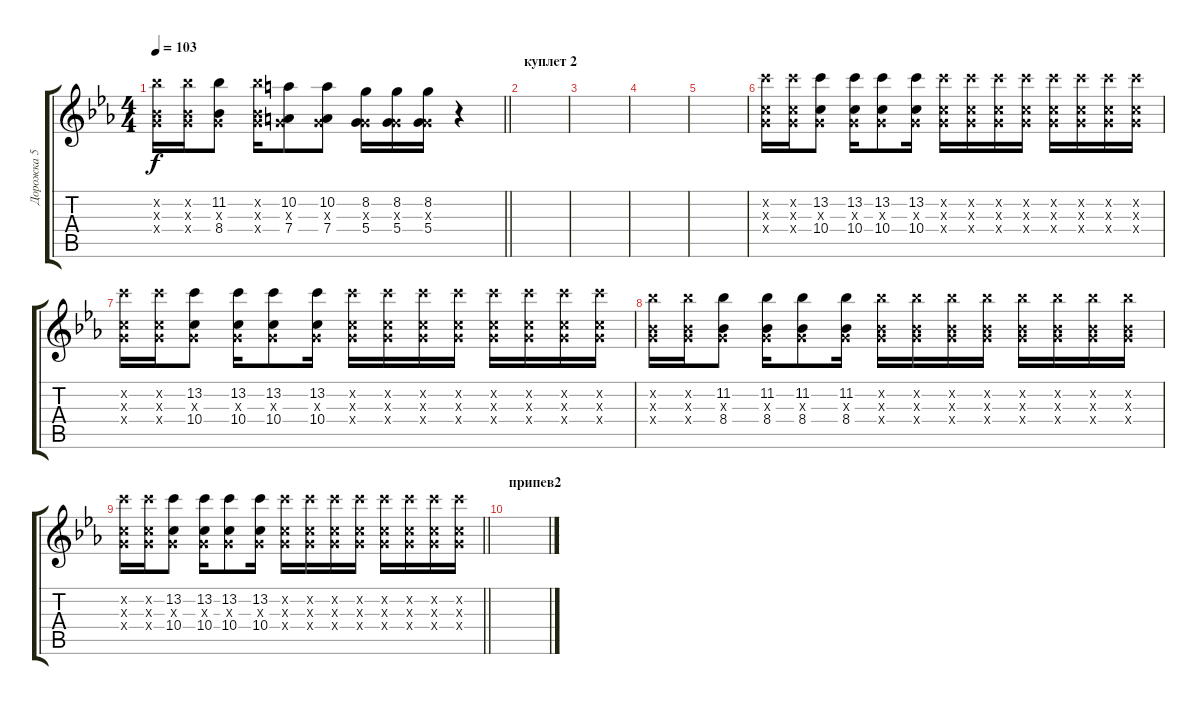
\track ("Дорожка 5" "Дорожка 5") {instrument electricguitarmuted}
\staff {score tabs}
\tuning (E4 B3 G3 D3 A2 E2) {hide}
\ts (4 4)
\tempo 103
\clef g2
\barLineRight lightlight
\ks cminor
(11.2{x} 0.3{x} 8.4{x}).16{dy f} (11.2{x} 0.3{x} 8.4{x}).16 (11.2 0.3{x} 8.4).8 (11.2{x} 0.3{x} 8.4{x}).16 (10.2 0.3{x} 7.4).8 (10.2 0.3{x} 7.4).8 (8.2 0.3{x} 5.4).16 (8.2 0.3{x} 5.4).16 (8.2 0.3{x} 5.4).16 r.4 |
\section ("" "куплет 2")
|
|
|
|
(13.2{x} 0.3{x} 10.4{x}).16 (13.2{x} 0.3{x} 10.4{x}).16 (13.2 0.3{x} 10.4).8 (13.2 0.3{x} 10.4).16 (13.2 0.3{x} 10.4).8 (13.2 0.3{x} 10.4).16 (13.2{x} 0.3{x} 10.4{x}).16 (13.2{x} 0.3{x} 10.4{x}).16 (13.2{x} 0.3{x} 10.4{x}).16 (13.2{x} 0.3{x} 10.4{x}).16 (13.2{x} 0.3{x} 10.4{x}).16 (13.2{x} 0.3{x} 10.4{x}).16 (13.2{x} 0.3{x} 10.4{x}).16 (13.2{x} 0.3{x} 10.4{x}).16 |
(13.2{x} 0.3{x} 10.4{x}).16 (13.2{x} 0.3{x} 10.4{x}).16 (13.2 0.3{x} 10.4).8 (13.2 0.3{x} 10.4).16 (13.2 0.3{x} 10.4).8 (13.2 0.3{x} 10.4).16 (13.2{x} 0.3{x} 10.4{x}).16 (13.2{x} 0.3{x} 10.4{x}).16 (13.2{x} 0.3{x} 10.4{x}).16 (13.2{x} 0.3{x} 10.4{x}).16 (13.2{x} 0.3{x} 10.4{x}).16 (13.2{x} 0.3{x} 10.4{x}).16 (13.2{x} 0.3{x} 10.4{x}).16 (13.2{x} 0.3{x} 10.4{x}).16 |
(11.2{x} 0.3{x} 8.4{x}).16 (11.2{x} 0.3{x} 8.4{x}).16 (11.2 0.3{x} 8.4).8 (11.2 0.3{x} 8.4).16 (11.2 0.3{x} 8.4).8 (11.2 0.3{x} 8.4).16 (11.2{x} 0.3{x} 8.4{x}).16 (11.2{x} 0.3{x} 8.4{x}).16 (11.2{x} 0.3{x} 8.4{x}).16 (11.2{x} 0.3{x} 8.4{x}).16 (11.2{x} 0.3{x} 8.4{x}).16 (11.2{x} 0.3{x} 8.4{x}).16 (11.2{x} 0.3{x} 8.4{x}).16 (11.2{x} 0.3{x} 8.4{x}).16 |
\barLineRight lightlight
(13.2{x} 0.3{x} 10.4{x}).16 (13.2{x} 0.3{x} 10.4{x}).16 (13.2 0.3{x} 10.4).8 (13.2 0.3{x} 10.4).16 (13.2 0.3{x} 10.4).8 (13.2 0.3{x} 10.4).16 (13.2{x} 0.3{x} 10.4{x}).16 (13.2{x} 0.3{x} 10.4{x}).16 (13.2{x} 0.3{x} 10.4{x}).16 (13.2{x} 0.3{x} 10.4{x}).16 (13.2{x} 0.3{x} 10.4{x}).16 (13.2{x} 0.3{x} 10.4{x}).16 (13.2{x} 0.3{x} 10.4{x}).16 (13.2{x} 0.3{x} 10.4{x}).16 |
\section ("" "припев2")
